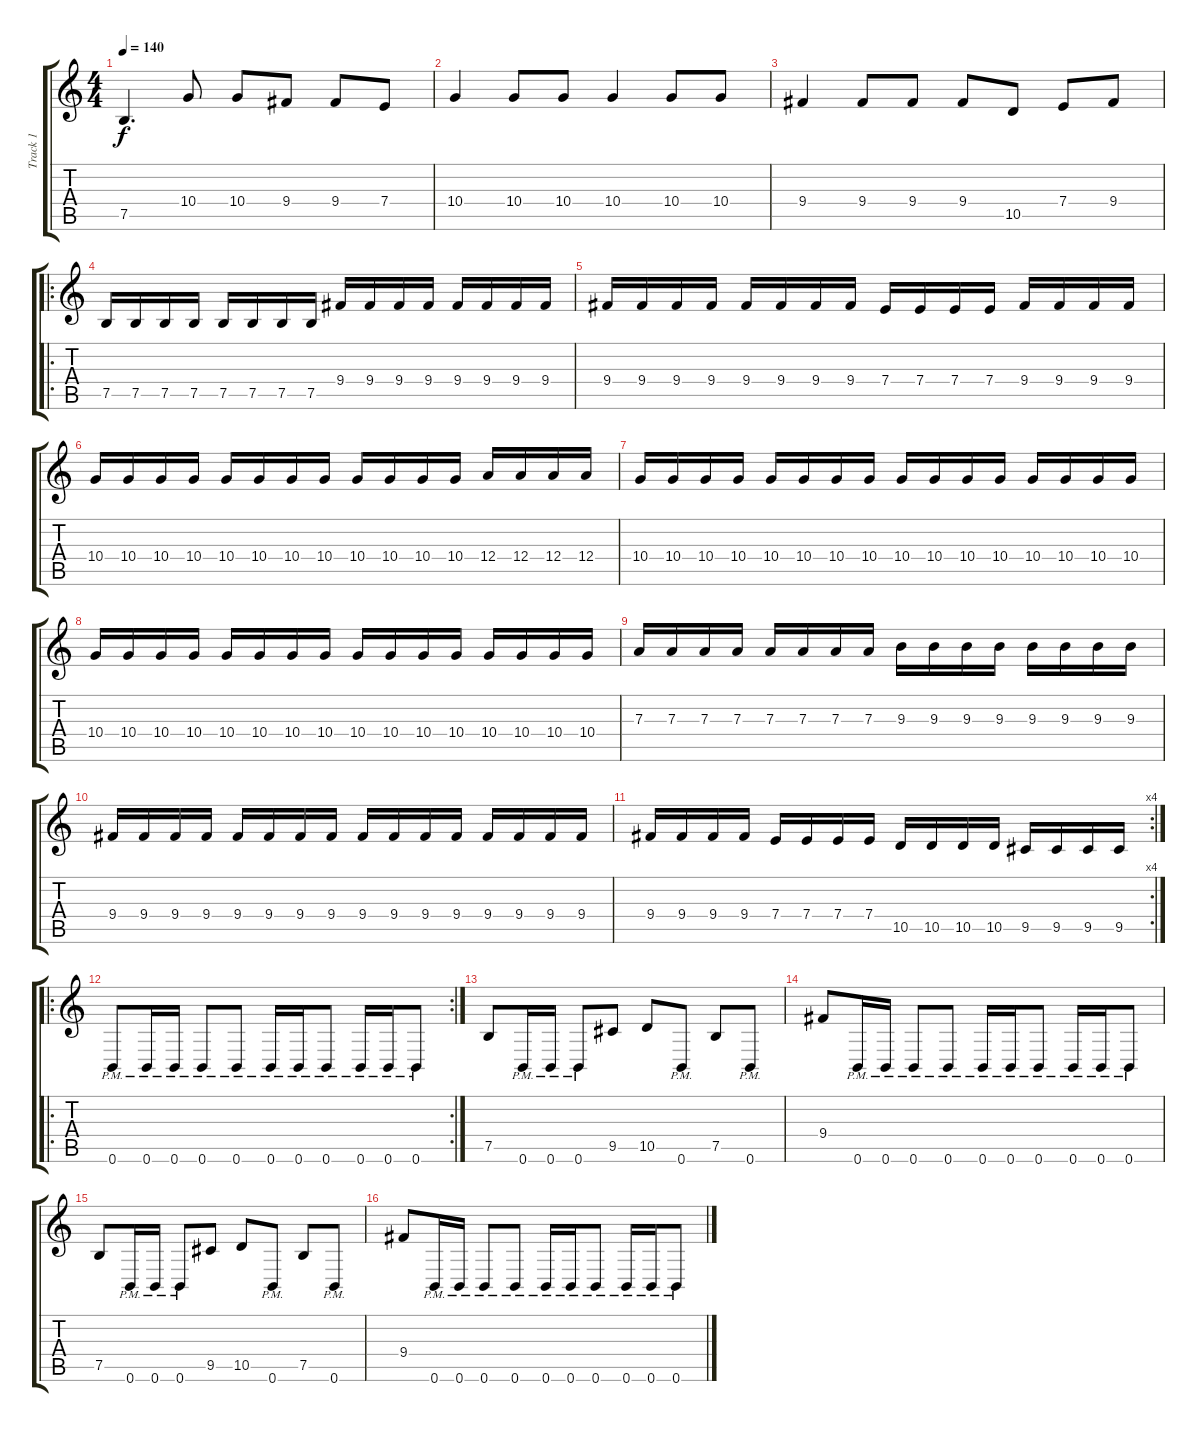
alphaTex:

\track ("Track 1" "Track 1") {instrument distortionguitar}
\staff {score tabs}
\tuning (B3 Gb3 D3 A2 E2 B1) {hide}
\ts (4 4)
\tempo 140
\clef g2
\ks c
7.5.4{d dy f} 10.4.8 10.4.8 9.4.8 9.4.8 7.4.8 |
10.4.4 10.4.8 10.4.8 10.4.4 10.4.8 10.4.8 |
9.4.4 9.4.8 9.4.8 9.4.8 10.5.8 7.4.8 9.4.8 |
\ro
7.5.16 7.5.16 7.5.16 7.5.16 7.5.16 7.5.16 7.5.16 7.5.16 9.4.16 9.4.16 9.4.16 9.4.16 9.4.16 9.4.16 9.4.16 9.4.16 |
9.4.16 9.4.16 9.4.16 9.4.16 9.4.16 9.4.16 9.4.16 9.4.16 7.4.16 7.4.16 7.4.16 7.4.16 9.4.16 9.4.16 9.4.16 9.4.16 |
10.4.16 10.4.16 10.4.16 10.4.16 10.4.16 10.4.16 10.4.16 10.4.16 10.4.16 10.4.16 10.4.16 10.4.16 12.4.16 12.4.16 12.4.16 12.4.16 |
10.4.16 10.4.16 10.4.16 10.4.16 10.4.16 10.4.16 10.4.16 10.4.16 10.4.16 10.4.16 10.4.16 10.4.16 10.4.16 10.4.16 10.4.16 10.4.16 |
10.4.16 10.4.16 10.4.16 10.4.16 10.4.16 10.4.16 10.4.16 10.4.16 10.4.16 10.4.16 10.4.16 10.4.16 10.4.16 10.4.16 10.4.16 10.4.16 |
7.3.16 7.3.16 7.3.16 7.3.16 7.3.16 7.3.16 7.3.16 7.3.16 9.3.16 9.3.16 9.3.16 9.3.16 9.3.16 9.3.16 9.3.16 9.3.16 |
9.4.16 9.4.16 9.4.16 9.4.16 9.4.16 9.4.16 9.4.16 9.4.16 9.4.16 9.4.16 9.4.16 9.4.16 9.4.16 9.4.16 9.4.16 9.4.16 |
\rc 4
9.4.16 9.4.16 9.4.16 9.4.16 7.4.16 7.4.16 7.4.16 7.4.16 10.5.16 10.5.16 10.5.16 10.5.16 9.5.16 9.5.16 9.5.16 9.5.16 |
\ro
\rc 2
0.6{pm}.8 0.6{pm}.16 0.6{pm}.16 0.6{pm}.8 0.6{pm}.8 0.6{pm}.16 0.6{pm}.16 0.6{pm}.8 0.6{pm}.16 0.6{pm}.16 0.6{pm}.8 |
7.5.8 0.6{pm}.16 0.6{pm}.16 0.6{pm}.8 9.5.8 10.5.8 0.6{pm}.8 7.5.8 0.6{pm}.8 |
9.4.8 0.6{pm}.16 0.6{pm}.16 0.6{pm}.8 0.6{pm}.8 0.6{pm}.16 0.6{pm}.16 0.6{pm}.8 0.6{pm}.16 0.6{pm}.16 0.6{pm}.8 |
7.5.8 0.6{pm}.16 0.6{pm}.16 0.6{pm}.8 9.5.8 10.5.8 0.6{pm}.8 7.5.8 0.6{pm}.8 |
9.4.8 0.6{pm}.16 0.6{pm}.16 0.6{pm}.8 0.6{pm}.8 0.6{pm}.16 0.6{pm}.16 0.6{pm}.8 0.6{pm}.16 0.6{pm}.16 0.6{pm}.8
